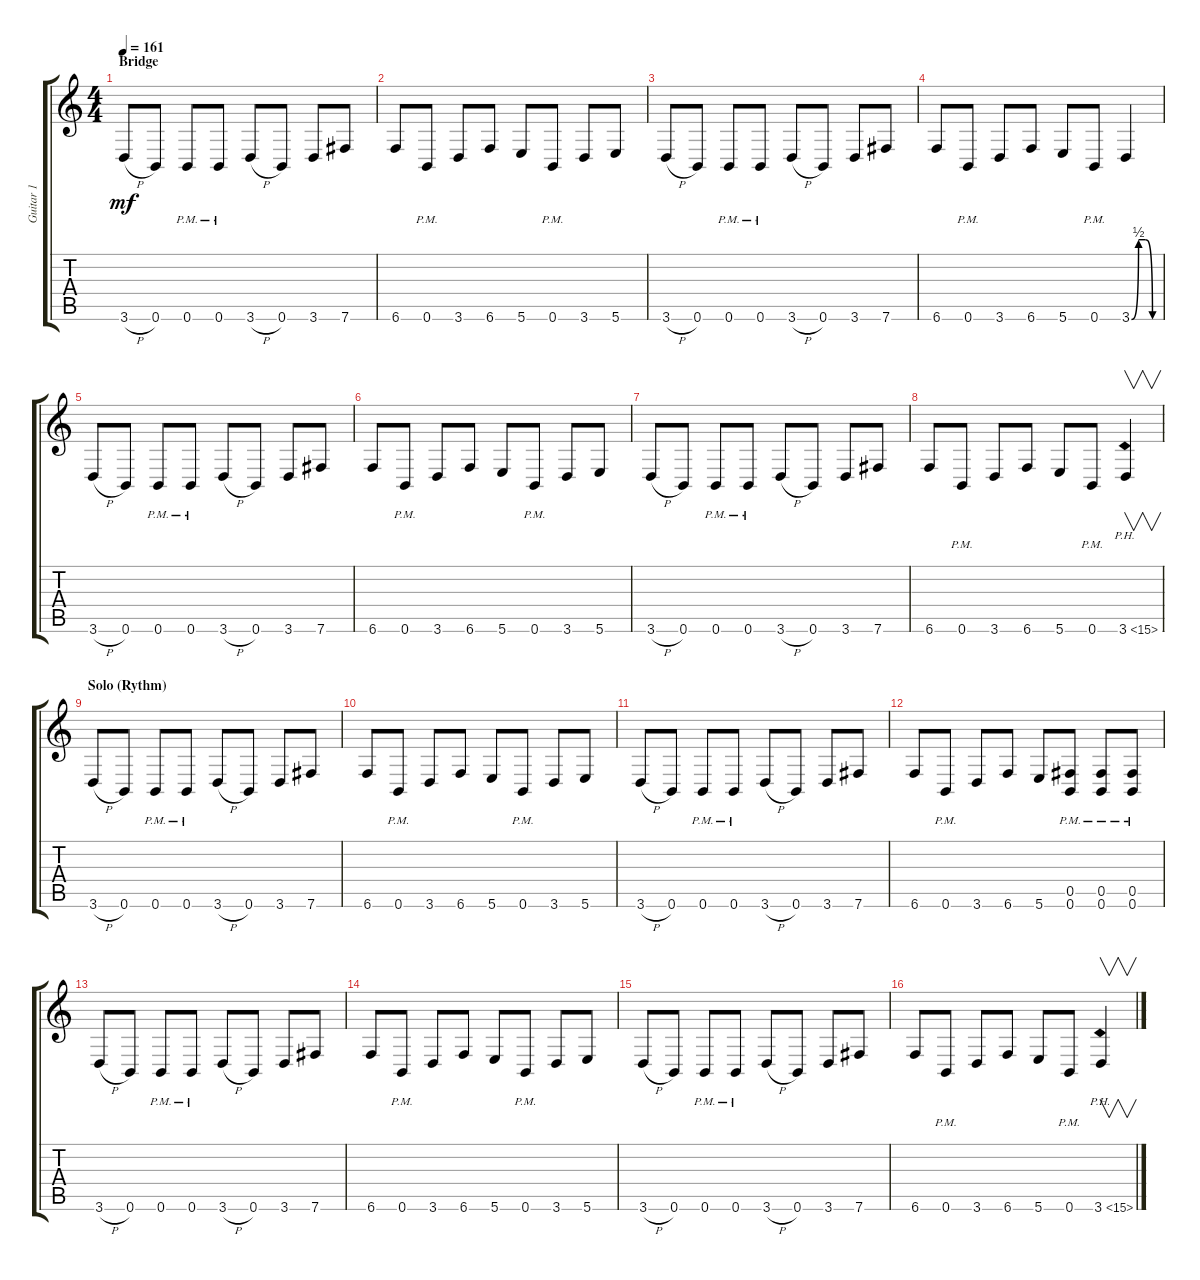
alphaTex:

\track ("Guitar 1" "Guitar 1") {instrument distortionguitar}
\staff {score tabs}
\tuning (Db4 Ab3 E3 B2 Gb2 B1) {hide}
\ts (4 4)
\section ("" "Bridge")
\tempo 161
\clef g2
\ks c
3.6{h}.8{dy mf} 0.6.8 0.6{pm}.8 0.6{pm}.8 3.6{h}.8 0.6.8 3.6.8 7.6.8 |
6.6.8 0.6{pm}.8 3.6.8 6.6.8 5.6.8 0.6{pm}.8 3.6.8 5.6.8 |
3.6{h}.8 0.6.8 0.6{pm}.8 0.6{pm}.8 3.6{h}.8 0.6.8 3.6.8 7.6.8 |
6.6.8 0.6{pm}.8 3.6.8 6.6.8 5.6.8 0.6{pm}.8 3.6{be (custom 0 0 15 2 30 2 45 0 60 0)}.4 |
3.6{h}.8 0.6.8 0.6{pm}.8 0.6{pm}.8 3.6{h}.8 0.6.8 3.6.8 7.6.8 |
6.6.8 0.6{pm}.8 3.6.8 6.6.8 5.6.8 0.6{pm}.8 3.6.8 5.6.8 |
3.6{h}.8 0.6.8 0.6{pm}.8 0.6{pm}.8 3.6{h}.8 0.6.8 3.6.8 7.6.8 |
6.6.8 0.6{pm}.8 3.6.8 6.6.8 5.6.8 0.6{pm}.8 3.6{ph 12}.4{v} |
\section ("" "Solo (Rythm)")
3.6{h}.8 0.6.8 0.6{pm}.8 0.6{pm}.8 3.6{h}.8 0.6.8 3.6.8 7.6.8 |
6.6.8 0.6{pm}.8 3.6.8 6.6.8 5.6.8 0.6{pm}.8 3.6.8 5.6.8 |
3.6{h}.8 0.6.8 0.6{pm}.8 0.6{pm}.8 3.6{h}.8 0.6.8 3.6.8 7.6.8 |
6.6.8 0.6{pm}.8 3.6.8 6.6.8 5.6.8 (0.5{pm} 0.6{pm}).8 (0.5{pm} 0.6{pm}).8 (0.5{pm} 0.6{pm}).8 |
3.6{h}.8 0.6.8 0.6{pm}.8 0.6{pm}.8 3.6{h}.8 0.6.8 3.6.8 7.6.8 |
6.6.8 0.6{pm}.8 3.6.8 6.6.8 5.6.8 0.6{pm}.8 3.6.8 5.6.8 |
3.6{h}.8 0.6.8 0.6{pm}.8 0.6{pm}.8 3.6{h}.8 0.6.8 3.6.8 7.6.8 |
6.6.8 0.6{pm}.8 3.6.8 6.6.8 5.6.8 0.6{pm}.8 3.6{ph 12}.4{v}
